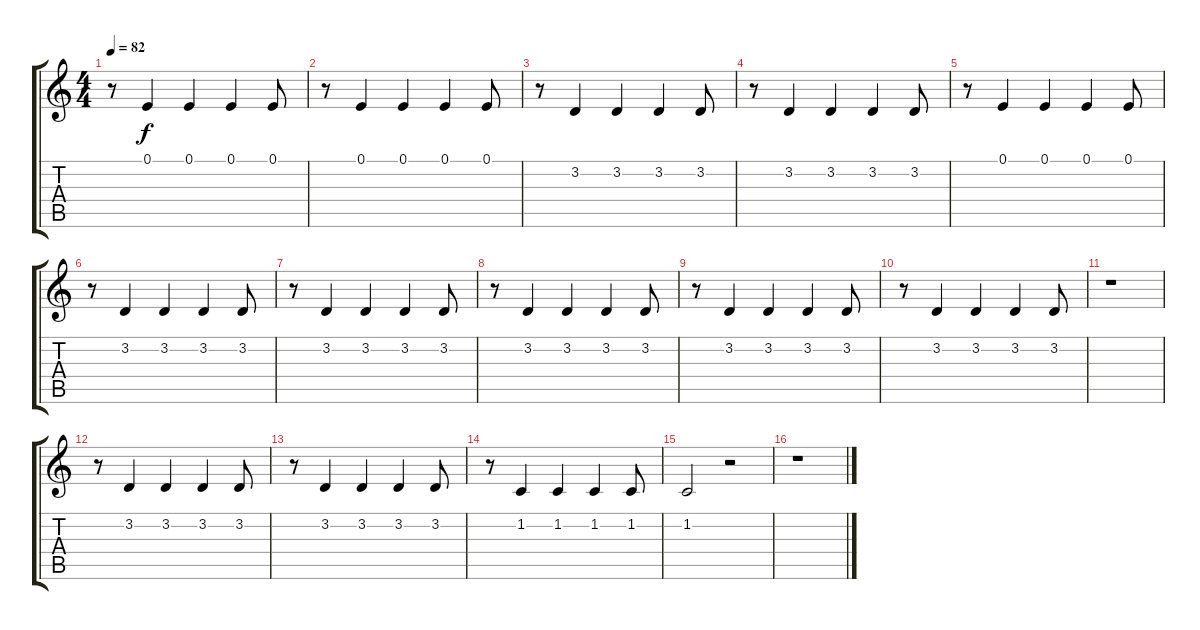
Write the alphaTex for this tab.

\track "" {instrument orchestralharp}
\staff {score tabs}
\tuning (E4 B3 G3 D3 A2 E2) {hide}
\ts (4 4)
\tempo 82
\clef g2
\ks c
r.8{dy f} 0.1.4 0.1.4 0.1.4 0.1.8 |
r.8 0.1.4 0.1.4 0.1.4 0.1.8 |
r.8 3.2.4 3.2.4 3.2.4 3.2.8 |
r.8 3.2.4 3.2.4 3.2.4 3.2.8 |
r.8 0.1.4 0.1.4 0.1.4 0.1.8 |
r.8 3.2.4 3.2.4 3.2.4 3.2.8 |
r.8 3.2.4 3.2.4 3.2.4 3.2.8 |
r.8 3.2.4 3.2.4 3.2.4 3.2.8 |
r.8 3.2.4 3.2.4 3.2.4 3.2.8 |
r.8 3.2.4 3.2.4 3.2.4 3.2.8 |
r.1 |
r.8 3.2.4 3.2.4 3.2.4 3.2.8 |
r.8 3.2.4 3.2.4 3.2.4 3.2.8 |
r.8 1.2.4 1.2.4 1.2.4 1.2.8 |
1.2.2 r.2 |
r.1
